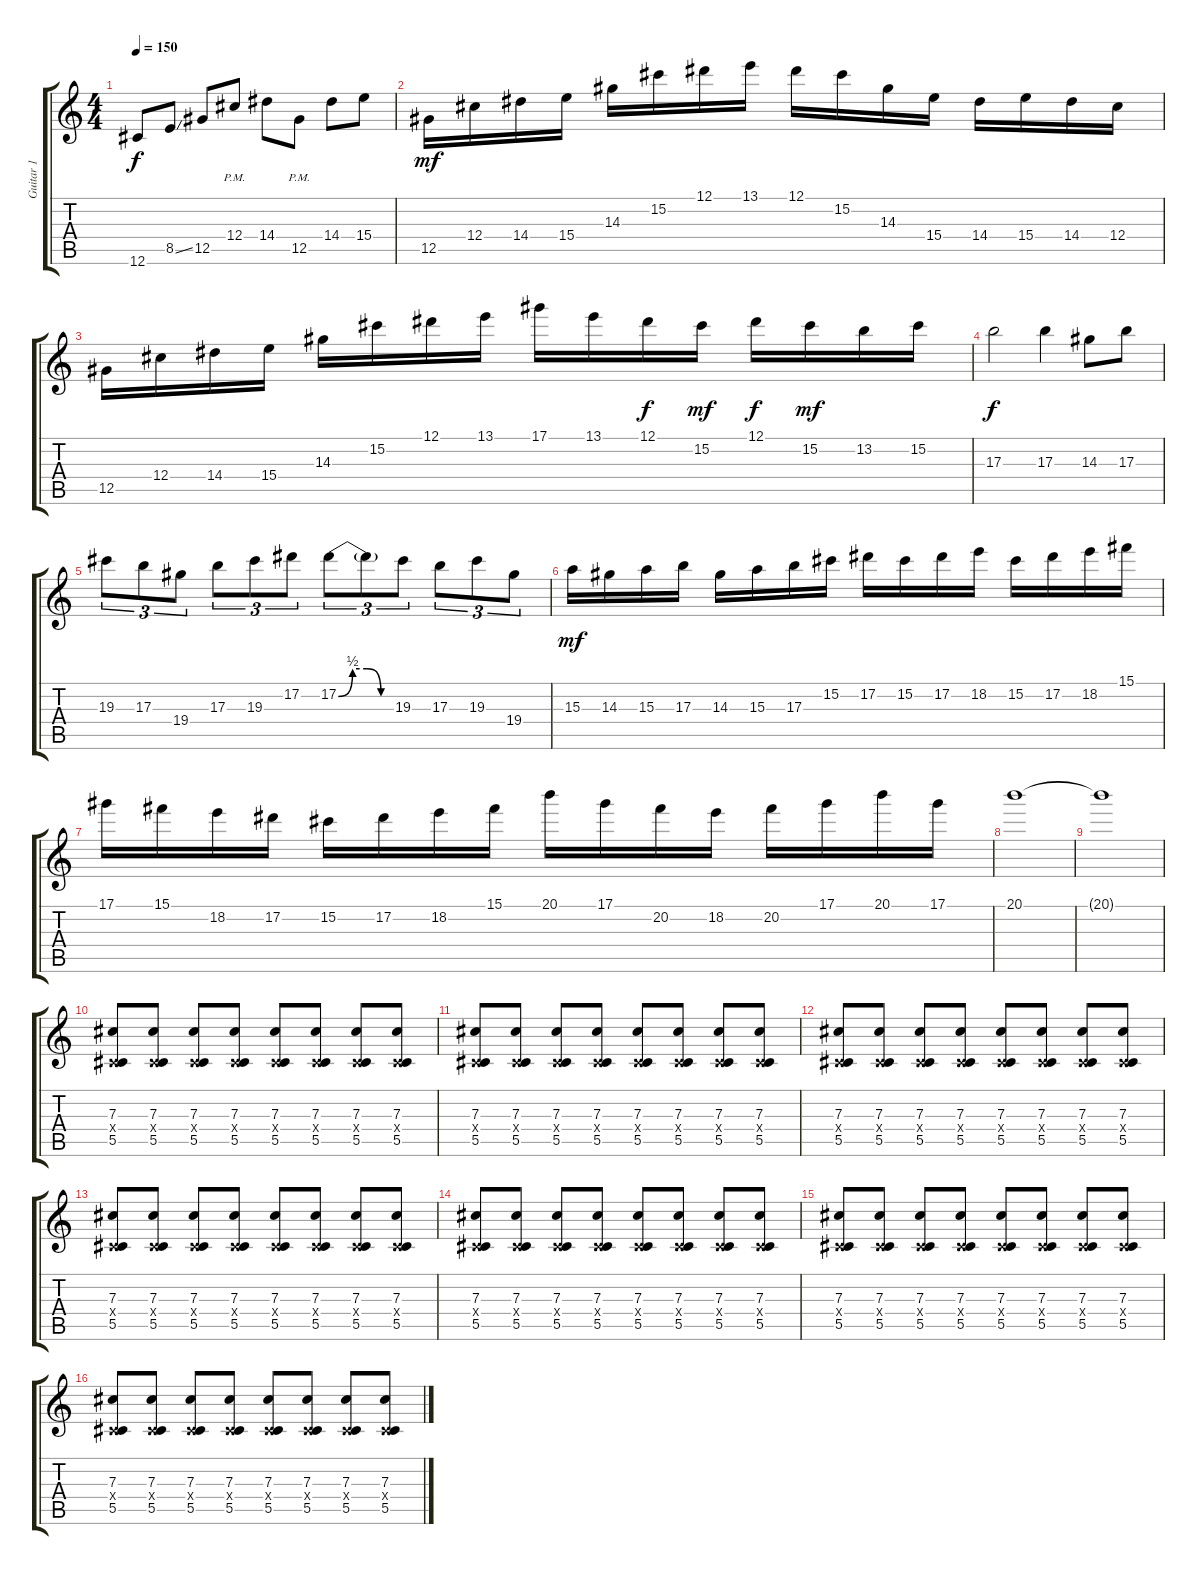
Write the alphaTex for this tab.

\track ("Guitar 1" "Guitar 1") {instrument distortionguitar}
\staff {score tabs}
\tuning (Eb4 Bb3 Gb3 Db3 Ab2 Db2) {hide}
\ts (4 4)
\tempo 150
\clef g2
\ks c
12.6{t}.8{dy f} 8.5{ss}.8 12.5.8 12.4{pm}.8 14.4.8 12.5{pm}.8 14.4.8 15.4.8 |
12.5.16{dy mf} 12.4.16 14.4.16 15.4.16 14.3.16 15.2.16 12.1.16 13.1.16 12.1.16 15.2.16 14.3.16 15.4.16 14.4.16 15.4.16 14.4.16 12.4.16 |
12.5.16 12.4.16 14.4.16 15.4.16 14.3.16 15.2.16 12.1.16 13.1.16 17.1.16 13.1.16 12.1.16{dy f} 15.2.16{dy mf} 12.1.16{dy f} 15.2.16{dy mf} 13.2.16 15.2.16 |
17.3.2{dy f} 17.3.4 14.3.8 17.3.8 |
19.3.8{tu (3 2)} 17.3.8{tu (3 2)} 19.4.8{tu (3 2)} 17.3.8{tu (3 2)} 19.3.8{tu (3 2)} 17.2.8{tu (3 2)} 17.2{be (custom 0 0 15 2 30 2 45 0 60 0)}.8{tu (3 2)} 17.2{t}.8{tu (3 2)} 19.3.8{tu (3 2)} 17.3.8{tu (3 2)} 19.3.8{tu (3 2)} 19.4.8{tu (3 2)} |
15.3.16{dy mf} 14.3.16 15.3.16 17.3.16 14.3.16 15.3.16 17.3.16 15.2.16 17.2.16 15.2.16 17.2.16 18.2.16 15.2.16 17.2.16 18.2.16 15.1.16 |
17.1.16 15.1.16 18.2.16 17.2.16 15.2.16 17.2.16 18.2.16 15.1.16 20.1.16 17.1.16 20.2.16 18.2.16 20.2.16 17.1.16 20.1.16 17.1.16 |
20.1.1 |
20.1{t}.1 |
(7.3 0.4{x} 5.5).8 (7.3 0.4{x} 5.5).8 (7.3 0.4{x} 5.5).8 (7.3 0.4{x} 5.5).8 (7.3 0.4{x} 5.5).8 (7.3 0.4{x} 5.5).8 (7.3 0.4{x} 5.5).8 (7.3 0.4{x} 5.5).8 |
(7.3 0.4{x} 5.5).8 (7.3 0.4{x} 5.5).8 (7.3 0.4{x} 5.5).8 (7.3 0.4{x} 5.5).8 (7.3 0.4{x} 5.5).8 (7.3 0.4{x} 5.5).8 (7.3 0.4{x} 5.5).8 (7.3 0.4{x} 5.5).8 |
(7.3 0.4{x} 5.5).8 (7.3 0.4{x} 5.5).8 (7.3 0.4{x} 5.5).8 (7.3 0.4{x} 5.5).8 (7.3 0.4{x} 5.5).8 (7.3 0.4{x} 5.5).8 (7.3 0.4{x} 5.5).8 (7.3 0.4{x} 5.5).8 |
(7.3 0.4{x} 5.5).8 (7.3 0.4{x} 5.5).8 (7.3 0.4{x} 5.5).8 (7.3 0.4{x} 5.5).8 (7.3 0.4{x} 5.5).8 (7.3 0.4{x} 5.5).8 (7.3 0.4{x} 5.5).8 (7.3 0.4{x} 5.5).8 |
(7.3 0.4{x} 5.5).8 (7.3 0.4{x} 5.5).8 (7.3 0.4{x} 5.5).8 (7.3 0.4{x} 5.5).8 (7.3 0.4{x} 5.5).8 (7.3 0.4{x} 5.5).8 (7.3 0.4{x} 5.5).8 (7.3 0.4{x} 5.5).8 |
(7.3 0.4{x} 5.5).8 (7.3 0.4{x} 5.5).8 (7.3 0.4{x} 5.5).8 (7.3 0.4{x} 5.5).8 (7.3 0.4{x} 5.5).8 (7.3 0.4{x} 5.5).8 (7.3 0.4{x} 5.5).8 (7.3 0.4{x} 5.5).8 |
(7.3 0.4{x} 5.5).8 (7.3 0.4{x} 5.5).8 (7.3 0.4{x} 5.5).8 (7.3 0.4{x} 5.5).8 (7.3 0.4{x} 5.5).8 (7.3 0.4{x} 5.5).8 (7.3 0.4{x} 5.5).8 (7.3 0.4{x} 5.5).8
